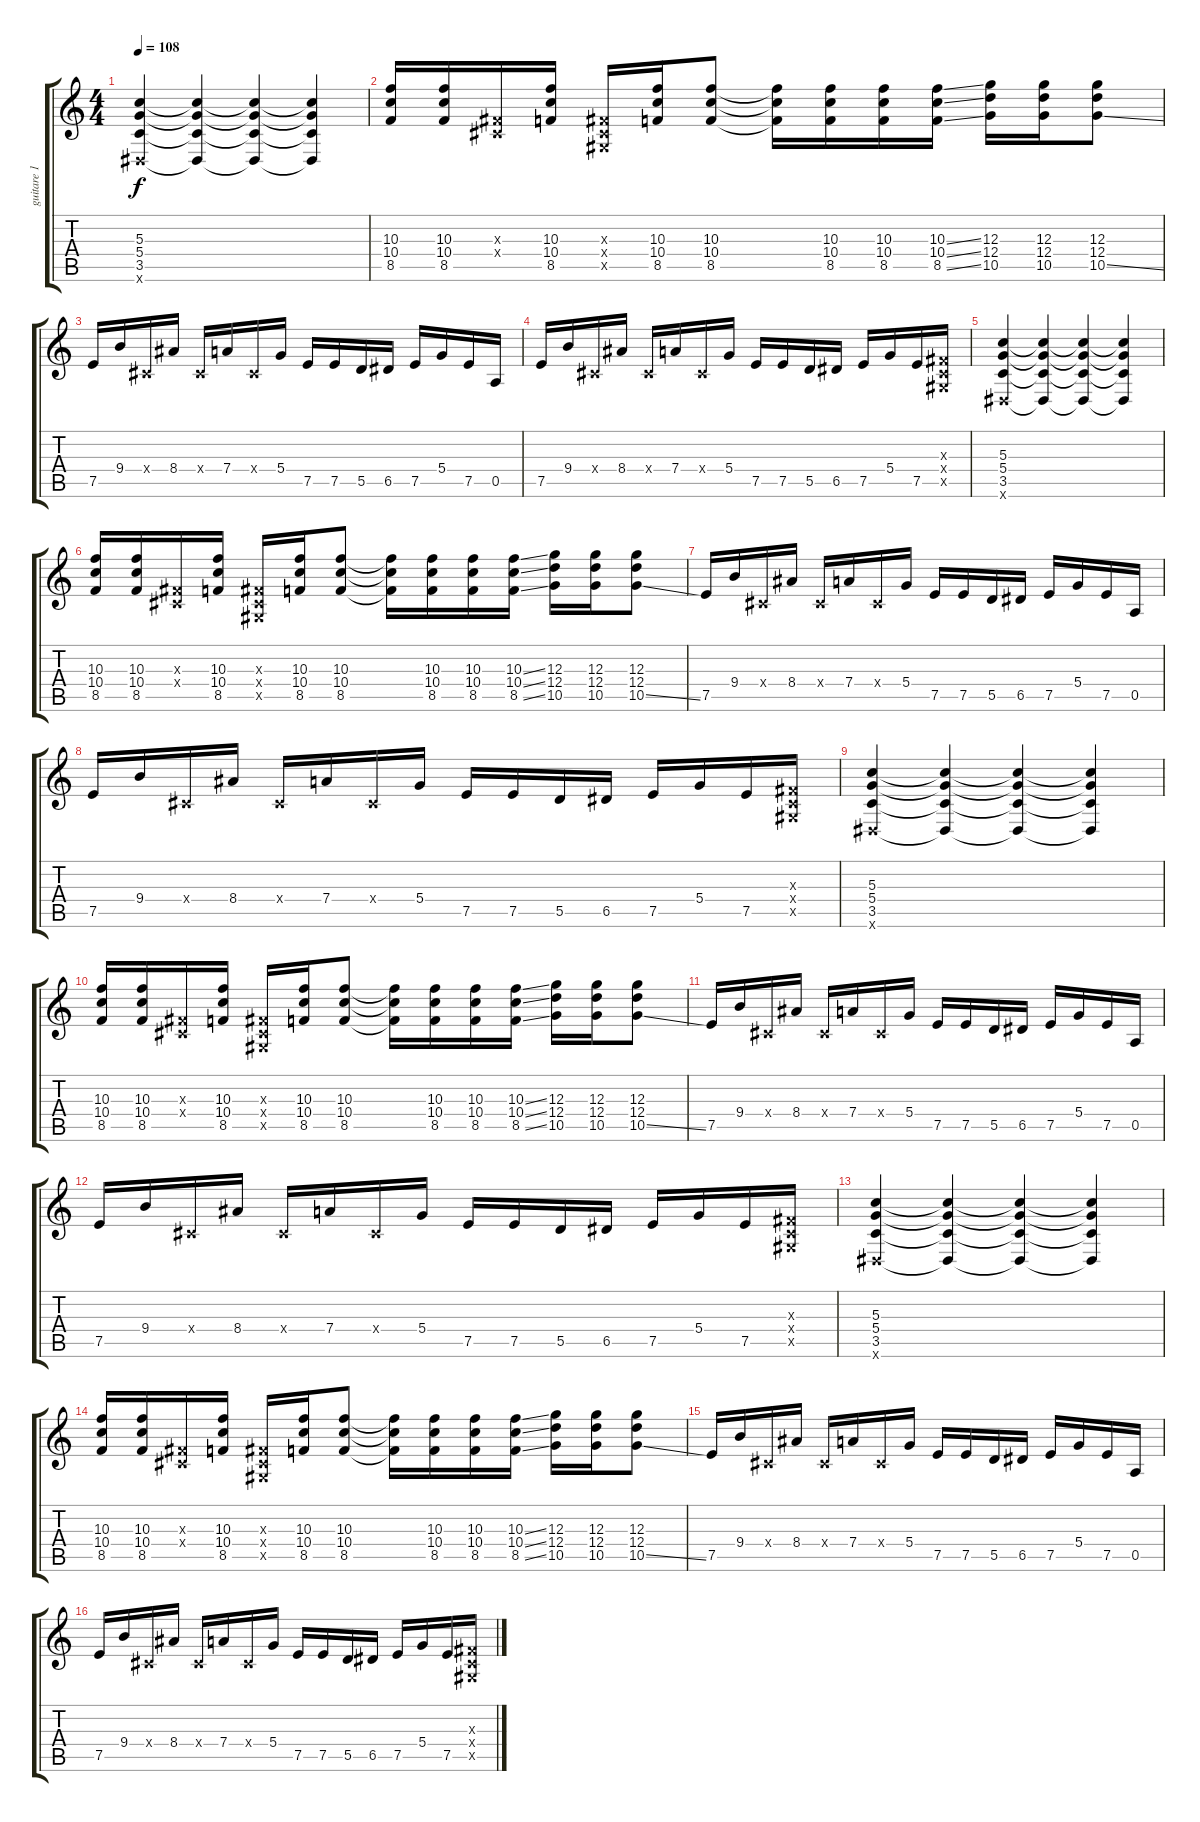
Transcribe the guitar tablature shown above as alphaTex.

\track ("guitare 1" "guitare 1") {instrument electricguitarmuted}
\staff {score tabs}
\tuning (E4 B3 G3 D3 A2 E2) {hide}
\ts (4 4)
\tempo 108
\clef g2
\ks c
(5.3 5.4 3.5 -1.6{x}).4{dy f} (5.3{t} 5.4{t} 3.5{t} -1.6{t}).4 (5.3{t} 5.4{t} 3.5{t} -1.6{t}).4 (5.3{t} 5.4{t} 3.5{t} -1.6{t}).4 |
(10.3 10.4 8.5).16 (10.3 10.4 8.5).16 (-1.3{x} -1.4{x}).16 (10.3 10.4 8.5).16 (-1.3{x} -1.4{x} -1.5{x}).16 (10.3 10.4 8.5).16 (10.3 10.4 8.5).8 (10.3{t} 10.4{t} 8.5{t}).16 (10.3 10.4 8.5).16 (10.3 10.4 8.5).16 (10.3{ss} 10.4{ss} 8.5{ss}).16 (12.3 12.4 10.5).16 (12.3 12.4 10.5).16 (12.3 12.4 10.5{ss}).8 |
7.5.16 9.4.16 -1.4{x}.16 8.4.16 -1.4{x}.16 7.4.16 -1.4{x}.16 5.4.16 7.5.16 7.5.16 5.5.16 6.5.16 7.5.16 5.4.16 7.5.16 0.5.16 |
7.5.16 9.4.16 -1.4{x}.16 8.4.16 -1.4{x}.16 7.4.16 -1.4{x}.16 5.4.16 7.5.16 7.5.16 5.5.16 6.5.16 7.5.16 5.4.16 7.5.16 (-1.3{x} -1.4{x} -1.5{x}).16 |
(5.3 5.4 3.5 -1.6{x}).4 (5.3{t} 5.4{t} 3.5{t} -1.6{t}).4 (5.3{t} 5.4{t} 3.5{t} -1.6{t}).4 (5.3{t} 5.4{t} 3.5{t} -1.6{t}).4 |
(10.3 10.4 8.5).16 (10.3 10.4 8.5).16 (-1.3{x} -1.4{x}).16 (10.3 10.4 8.5).16 (-1.3{x} -1.4{x} -1.5{x}).16 (10.3 10.4 8.5).16 (10.3 10.4 8.5).8 (10.3{t} 10.4{t} 8.5{t}).16 (10.3 10.4 8.5).16 (10.3 10.4 8.5).16 (10.3{ss} 10.4{ss} 8.5{ss}).16 (12.3 12.4 10.5).16 (12.3 12.4 10.5).16 (12.3 12.4 10.5{ss}).8 |
7.5.16 9.4.16 -1.4{x}.16 8.4.16 -1.4{x}.16 7.4.16 -1.4{x}.16 5.4.16 7.5.16 7.5.16 5.5.16 6.5.16 7.5.16 5.4.16 7.5.16 0.5.16 |
7.5.16 9.4.16 -1.4{x}.16 8.4.16 -1.4{x}.16 7.4.16 -1.4{x}.16 5.4.16 7.5.16 7.5.16 5.5.16 6.5.16 7.5.16 5.4.16 7.5.16 (-1.3{x} -1.4{x} -1.5{x}).16 |
(5.3 5.4 3.5 -1.6{x}).4 (5.3{t} 5.4{t} 3.5{t} -1.6{t}).4 (5.3{t} 5.4{t} 3.5{t} -1.6{t}).4 (5.3{t} 5.4{t} 3.5{t} -1.6{t}).4 |
(10.3 10.4 8.5).16 (10.3 10.4 8.5).16 (-1.3{x} -1.4{x}).16 (10.3 10.4 8.5).16 (-1.3{x} -1.4{x} -1.5{x}).16 (10.3 10.4 8.5).16 (10.3 10.4 8.5).8 (10.3{t} 10.4{t} 8.5{t}).16 (10.3 10.4 8.5).16 (10.3 10.4 8.5).16 (10.3{ss} 10.4{ss} 8.5{ss}).16 (12.3 12.4 10.5).16 (12.3 12.4 10.5).16 (12.3 12.4 10.5{ss}).8 |
7.5.16 9.4.16 -1.4{x}.16 8.4.16 -1.4{x}.16 7.4.16 -1.4{x}.16 5.4.16 7.5.16 7.5.16 5.5.16 6.5.16 7.5.16 5.4.16 7.5.16 0.5.16 |
7.5.16 9.4.16 -1.4{x}.16 8.4.16 -1.4{x}.16 7.4.16 -1.4{x}.16 5.4.16 7.5.16 7.5.16 5.5.16 6.5.16 7.5.16 5.4.16 7.5.16 (-1.3{x} -1.4{x} -1.5{x}).16 |
(5.3 5.4 3.5 -1.6{x}).4 (5.3{t} 5.4{t} 3.5{t} -1.6{t}).4 (5.3{t} 5.4{t} 3.5{t} -1.6{t}).4 (5.3{t} 5.4{t} 3.5{t} -1.6{t}).4 |
(10.3 10.4 8.5).16 (10.3 10.4 8.5).16 (-1.3{x} -1.4{x}).16 (10.3 10.4 8.5).16 (-1.3{x} -1.4{x} -1.5{x}).16 (10.3 10.4 8.5).16 (10.3 10.4 8.5).8 (10.3{t} 10.4{t} 8.5{t}).16 (10.3 10.4 8.5).16 (10.3 10.4 8.5).16 (10.3{ss} 10.4{ss} 8.5{ss}).16 (12.3 12.4 10.5).16 (12.3 12.4 10.5).16 (12.3 12.4 10.5{ss}).8 |
7.5.16 9.4.16 -1.4{x}.16 8.4.16 -1.4{x}.16 7.4.16 -1.4{x}.16 5.4.16 7.5.16 7.5.16 5.5.16 6.5.16 7.5.16 5.4.16 7.5.16 0.5.16 |
7.5.16 9.4.16 -1.4{x}.16 8.4.16 -1.4{x}.16 7.4.16 -1.4{x}.16 5.4.16 7.5.16 7.5.16 5.5.16 6.5.16 7.5.16 5.4.16 7.5.16 (-1.3{x} -1.4{x} -1.5{x}).16
